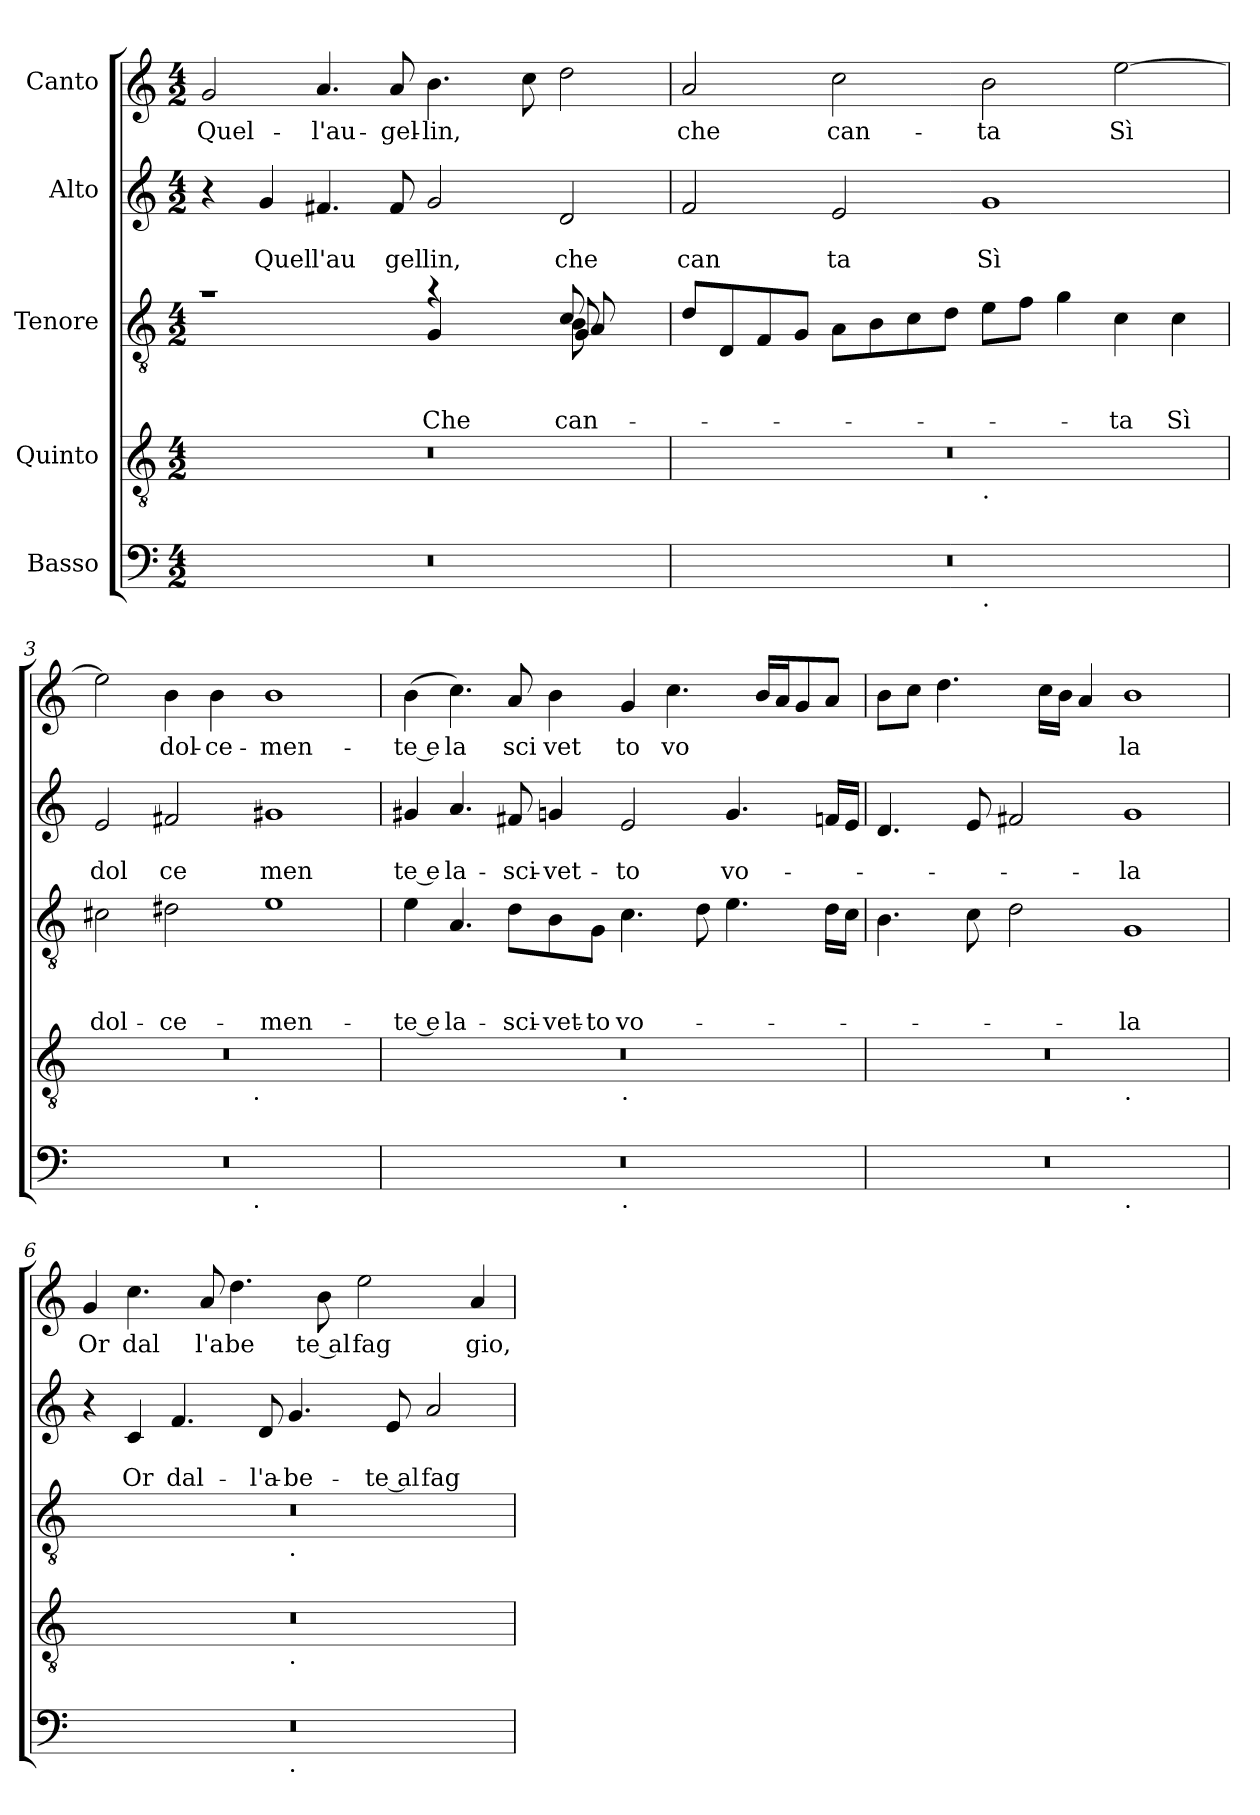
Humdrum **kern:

**kern	**kern	**kern	**text	**text	**text	**kern	**text	**text	**kern	**text
*part5	*part4	*part3	*part3	*part3	*part3	*part2	*part2	*part2	*part1	*part1
*staff5	*staff4	*staff3	*staff3	*staff3	*staff3	*staff2	*staff2	*staff2	*staff1	*staff1
*I"Basso	*I"Quinto	*I"Tenore	*	*	*	*I"Alto	*	*	*I"Canto	*
*clefF4	*clefGv2	*clefGv2	*	*	*	*clefG2	*	*	*clefG2	*
*k[]	*k[]	*k[]	*	*	*	*k[]	*	*	*k[]	*
*C:	*C:	*C:	*	*	*	*C:	*	*	*C:	*
*M4/2	*M4/2	*M4/2	*	*	*	*M4/2	*	*	*M4/2	*
=1	=1	=1	=1	=1	=1	=1	=1	=1	=1	=1
*	*	*^	*	*	*	*	*	*	*	*
*	*	*	*^	*	*	*	*	*	*	*	*
*	*	*	*	*^	*	*	*	*	*	*	*	*
!	!	!	!	!	!	!	!	!	!	!	!	!	!LO:LY:b
0r	0r	1ra	1ryy	1.ryy	1.ryy	.	.	.	4r	.	.	2g/	Quel-
!	!	!	!	!	!	!	!	!	!	!	!LO:LY:b	!	!
.	.	.	.	.	.	.	.	.	4g/	.	Quel	.	.
!	!	!	!	!	!	!	!	!	!	!	!LO:LY:b	!	!LO:LY:b
.	.	.	.	.	.	.	.	.	4.f#X/	.	l'au	4.a/	-l'au-
!	!	!	!	!	!	!	!	!	!	!	!LO:LY:b	!	!LO:LY:b
.	.	.	.	.	.	.	.	.	8f#/	.	gel	8a/	-gel-
!	!	!	!	!	!	!	!	!LO:LY:b	!	!	!LO:LY:b	!	!LO:LY:b
.	.	4ra	4G/	.	.	.	.	Che	2g/	.	lin,	4.b\	-lin,
.	.	4ryy	4ryy	.	.	.	.	.	.	.	.	.	.
.	.	.	.	.	.	.	.	.	.	.	.	8cc\	.
!	!	!	!	!	!	!	!	!LO:LY:b	!	!	!LO:LY:b	!	!
.	.	8c/	8G/	8A/	8B\	.	.	can-	2d/	.	che	2dd\	.
.	.	4.ryy	4.ryy	4.ryy	4.ryy	.	.	.	.	.	.	.	.
=2	=2	=2	=2	=2	=2	=2	=2	=2	=2	=2	=2	=2	=2
!	!	!	!	!	!	!	!	!	!	!	!LO:LY:b	!	!LO:LY:b
*^	*^	*v	*v	*v	*v	*	*	*	*	*	*	*	*
0r	1ryy	0r	1ryy	8d/L	.	.	.	2f/	.	can	2a/	che
.	.	.	.	8D/	.	.	.	.	.	.	.	.
.	.	.	.	8F/	.	.	.	.	.	.	.	.
.	.	.	.	8G/J	.	.	.	.	.	.	.	.
!	!	!	!	!	!	!	!	!	!	!LO:LY:b	!	!LO:LY:b
.	.	.	.	8A\L	.	.	.	2e/	.	ta	2cc\	can-
.	.	.	.	8B\	.	.	.	.	.	.	.	.
.	.	.	.	8c\	.	.	.	.	.	.	.	.
.	.	.	.	8d\J	.	.	.	.	.	.	.	.
!	!	!	!LO:TX:b:t=.	!	!	!	!	!	!	!	!	!
!	!LO:TX:b:t=.	!	!	!	!	!	!	!	!	!	!	!
!	!	!	!	!	!	!	!	!	!	!LO:LY:b	!	!LO:LY:b
.	1ryy	.	1ryy	8e\L	.	.	.	1g	.	Sì	2b\	-ta
.	.	.	.	8f\J	.	.	.	.	.	.	.	.
.	.	.	.	4g\	.	.	.	.	.	.	.	.
!	!	!	!	!	!	!	!LO:LY:b	!	!	!	!	!LO:LY:b
.	.	.	.	4c\	.	.	-ta	.	.	.	[>2ee\	Sì
!	!	!	!	!	!	!	!LO:LY:b	!	!	!	!	!
.	.	.	.	4c\	.	.	Sì	.	.	.	.	.
=3	=3	=3	=3	=3	=3	=3	=3	=3	=3	=3	=3	=3
!	!	!	!	!	!	!	!LO:LY:b	!	!	!LO:LY:b	!	!
0r	2ryy	0r	2ryy	2c#X\	.	.	dol-	2e/	.	dol	2ee\]	.
!	!	!	!	!	!	!	!LO:LY:b	!	!	!LO:LY:b	!	!LO:LY:b
.	4...ryy	.	4...ryy	2d#X\	.	.	-ce-	2f#X/	.	ce	4b\	dol-
!	!	!	!	!	!	!	!	!	!	!	!	!LO:LY:b
.	.	.	.	.	.	.	.	.	.	.	4b\	-ce-
!	!	!	!LO:TX:b:t=.	!	!	!	!	!	!	!	!	!
!	!LO:TX:b:t=.	!	!	!	!	!	!	!	!	!	!	!
.	1ryy	.	1ryy	.	.	.	.	.	.	.	.	.
!	!	!	!	!	!	!	!LO:LY:b	!	!	!LO:LY:b	!	!LO:LY:b
.	.	.	.	1e	.	.	-men-	1g#X	.	men	1b	-men-
.	32ryy	.	32ryy	.	.	.	.	.	.	.	.	.
!!LO:LB:g=z
=4	=4	=4	=4	=4	=4	=4	=4	=4	=4	=4	=4	=4
!	!	!	!	!	!	!	!LO:LY:b:rj	!	!	!LO:LY:b:rj	!	!LO:LY:b:rj
0r	1ryy	0r	1ryy	4e\	.	.	-te e	4g#X/	.	te e	(<4b\	-te e
!	!	!	!	!	!	!	!LO:LY:b	!	!	!LO:LY:b	!	!LO:LY:b
.	.	.	.	4.A/	.	.	la-	4.a/	.	la-	4.cc\)	la
!	!	!	!	!	!	!	!LO:LY:b	!	!	!LO:LY:b	!	!LO:LY:b
.	.	.	.	8d\L	.	.	-sci-	8f#X/	.	-sci-	8a/	sci
!	!	!	!	!	!	!	!LO:LY:b	!	!	!LO:LY:b	!	!LO:LY:b
.	.	.	.	8B\	.	.	-vet-	4gn/	.	-vet-	4b\	vet
!	!	!	!	!	!	!	!LO:LY:b	!	!	!	!	!
.	.	.	.	8G\J	.	.	-to	.	.	.	.	.
!	!	!	!LO:TX:b:t=.	!	!	!	!	!	!	!	!	!
!	!LO:TX:b:t=.	!	!	!	!	!	!	!	!	!	!	!
!	!	!	!	!	!	!	!LO:LY:b	!	!	!LO:LY:b	!	!LO:LY:b
.	1ryy	.	1ryy	4.c\	.	.	vo-	2e/	.	-to	4g/	to
!	!	!	!	!	!	!	!	!	!	!	!	!LO:LY:b
.	.	.	.	.	.	.	.	.	.	.	4.cc\	vo
.	.	.	.	8d\	.	.	.	.	.	.	.	.
!	!	!	!	!	!	!	!	!	!	!LO:LY:b	!	!
.	.	.	.	4.e\	.	.	.	4.g/	.	vo-	.	.
.	.	.	.	.	.	.	.	.	.	.	16b/LL	.
.	.	.	.	.	.	.	.	.	.	.	16a/J	.
.	.	.	.	.	.	.	.	.	.	.	8g/	.
.	.	.	.	16d\LL	.	.	.	16fn/LL	.	.	8a/J	.
.	.	.	.	16c\JJ	.	.	.	16e/JJ	.	.	.	.
=5	=5	=5	=5	=5	=5	=5	=5	=5	=5	=5	=5	=5
0r	1ryy	0r	1ryy	4.B\	.	.	.	4.d/	.	.	8b>\L	.
.	.	.	.	.	.	.	.	.	.	.	8cc\J	.
.	.	.	.	.	.	.	.	.	.	.	4.dd\	.
.	.	.	.	8c\	.	.	.	8e/	.	.	.	.
.	.	.	.	2d\	.	.	.	2f#X/	.	.	.	.
.	.	.	.	.	.	.	.	.	.	.	16cc\LL	.
.	.	.	.	.	.	.	.	.	.	.	16b\JJ	.
.	.	.	.	.	.	.	.	.	.	.	4a/	.
!	!	!	!LO:TX:b:t=.	!	!	!	!	!	!	!	!	!
!	!LO:TX:b:t=.	!	!	!	!	!	!	!	!	!	!	!
!	!	!	!	!	!	!	!LO:LY:b	!	!	!LO:LY:b	!	!LO:LY:b
.	1ryy	.	1ryy	1G	.	.	-la	1g	.	-la	1b	la
=6	=6	=6	=6	=6	=6	=6	=6	=6	=6	=6	=6	=6
!	!	!	!	!	!	!	!	!	!	!	!	!LO:LY:b
*	*	*	*	*^	*	*	*	*	*	*	*	*
0r	1ryy	0r	1ryy	0r	1ryy	.	.	.	4r	.	.	4g/	Or
!	!	!	!	!	!	!	!	!	!	!	!LO:LY:b	!	!LO:LY:b
.	.	.	.	.	.	.	.	.	4c/	.	Or	4.cc\	dal
!	!	!	!	!	!	!	!	!	!	!	!LO:LY:b	!	!
.	.	.	.	.	.	.	.	.	4.f/	.	dal-	.	.
!	!	!	!	!	!	!	!	!	!	!	!	!	!LO:LY:b
.	.	.	.	.	.	.	.	.	.	.	.	8a/	l'a
!	!	!	!	!	!	!	!	!	!	!	!	!	!LO:LY:b
.	.	.	.	.	.	.	.	.	.	.	.	4.dd\	be
!	!	!	!	!	!	!	!	!	!	!	!LO:LY:b	!	!
.	.	.	.	.	.	.	.	.	8d/	.	-l'a-	.	.
!	!	!	!	!	!LO:TX:b:t=.	!	!	!	!	!	!	!	!
!	!	!	!LO:TX:b:t=.	!	!	!	!	!	!	!	!	!	!
!	!LO:TX:b:t=.	!	!	!	!	!	!	!	!	!	!	!	!
!	!	!	!	!	!	!	!	!	!	!	!LO:LY:b	!	!
.	1ryy	.	1ryy	.	1ryy	.	.	.	4.g/	.	-be-	.	.
!	!	!	!	!	!	!	!	!	!	!	!	!	!LO:LY:b:rj
.	.	.	.	.	.	.	.	.	.	.	.	8b\	te al
!	!	!	!	!	!	!	!	!	!	!	!	!	!LO:LY:b
.	.	.	.	.	.	.	.	.	.	.	.	2ee\	fag
!	!	!	!	!	!	!	!	!	!	!	!LO:LY:b:rj	!	!
.	.	.	.	.	.	.	.	.	8e/	.	-te al	.	.
!	!	!	!	!	!	!	!	!	!	!	!LO:LY:b	!	!
.	.	.	.	.	.	.	.	.	2a/	.	fag-	.	.
!	!	!	!	!	!	!	!	!	!	!	!	!	!LO:LY:b
.	.	.	.	.	.	.	.	.	.	.	.	4a/	gio,
*v	*v	*	*	*v	*v	*	*	*	*	*	*	*	*
*	*v	*v	*	*	*	*	*	*	*	*	*
=	=	=	=	=	=	=	=	=	=	=
*-	*-	*-	*-	*-	*-	*-	*-	*-	*-	*-
